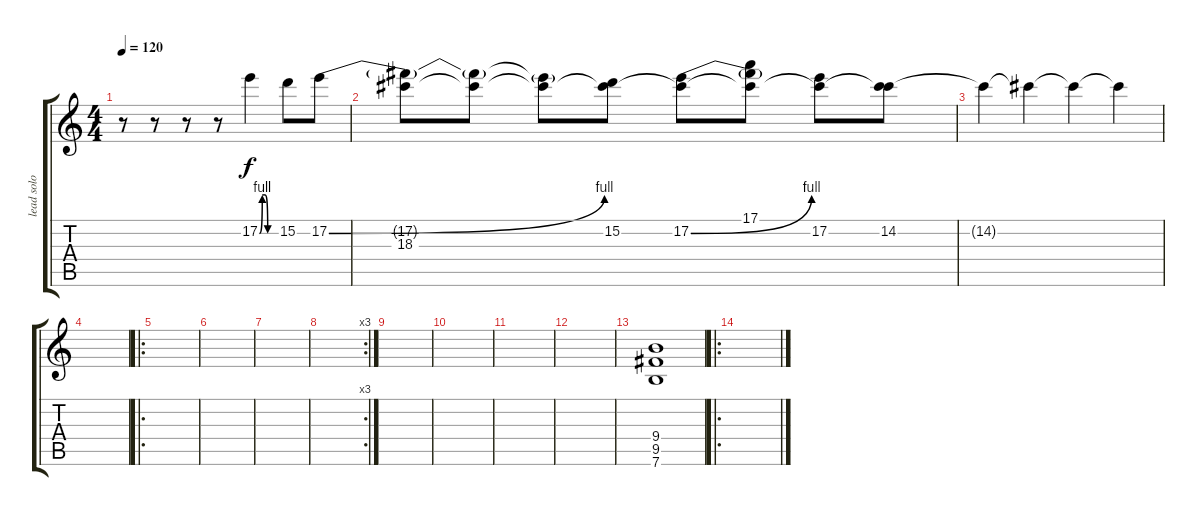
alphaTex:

\track ("lead solo" "lead solo") {instrument distortionguitar}
\staff {score tabs}
\tuning (E4 B3 G3 D3 A2 E2) {hide}
\ts (4 4)
\tempo 120
\clef g2
\ks c
r.8{dy f} r.8 r.8 r.8 17.2{be (custom 0 0 10 4 20 4 30 0 60 0)}.4 15.2.8 17.2{be (bend 0 0 60 4)}.8 |
(17.2{t} 18.3{t}).8 (17.2{t} 18.3{t}).8 (17.2{t} 18.3{t}).8 (15.2 18.3{t}).8 (17.2{be (bend 0 0 60 4)} 18.3{t}).8 (17.1 17.2{t} 18.3{t}).8 (17.2 18.3{t}).8 (14.2 18.3{t}).8 |
14.2{t}.4 14.2{t}.4 14.2{t}.4 14.2{t}.4 |
|
\ro
|
|
|
\rc 3
|
|
|
|
|
(9.4 9.5 7.6).1 |
\ro
